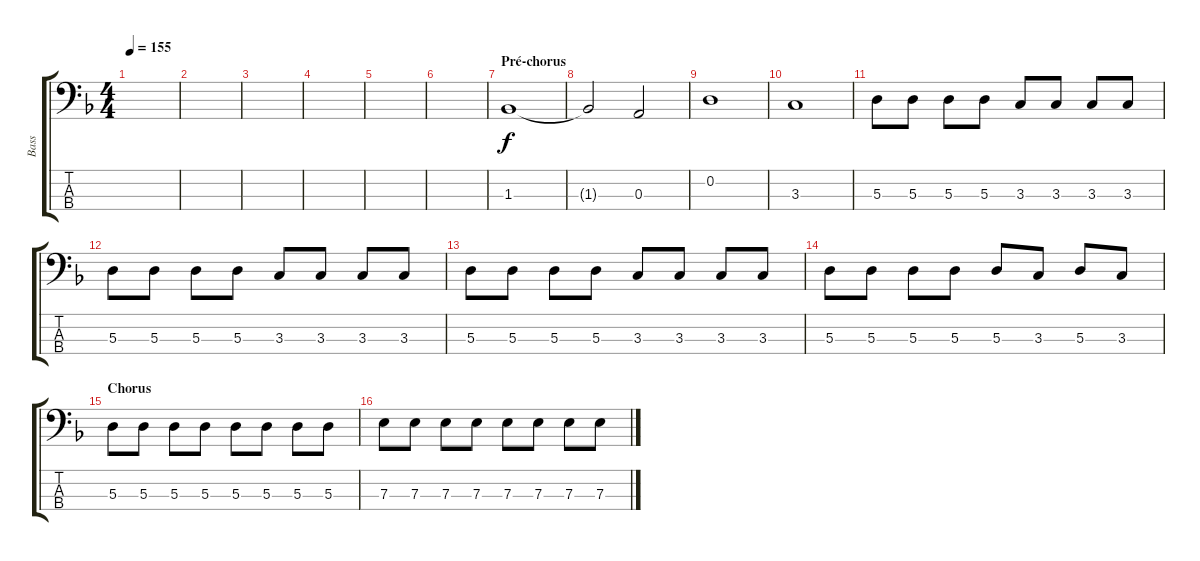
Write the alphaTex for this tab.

\track ("Bass" "Bass") {instrument electricbassfinger}
\staff {score tabs}
\tuning (G2 D2 A1 E1) {hide}
\ts (4 4)
\tempo 155
\clef f4
\ks f
|
|
|
|
|
|
\section ("" "Pré-chorus")
1.3.1 |
1.3{t}.2 0.3.2 |
0.2.1 |
3.3.1 |
5.3.8 5.3.8 5.3.8 5.3.8 3.3.8 3.3.8 3.3.8 3.3.8 |
5.3.8 5.3.8 5.3.8 5.3.8 3.3.8 3.3.8 3.3.8 3.3.8 |
5.3.8 5.3.8 5.3.8 5.3.8 3.3.8 3.3.8 3.3.8 3.3.8 |
5.3.8 5.3.8 5.3.8 5.3.8 5.3.8 3.3.8 5.3.8 3.3.8 |
\section ("" "Chorus")
5.3.8 5.3.8 5.3.8 5.3.8 5.3.8 5.3.8 5.3.8 5.3.8 |
7.3.8 7.3.8 7.3.8 7.3.8 7.3.8 7.3.8 7.3.8 7.3.8
